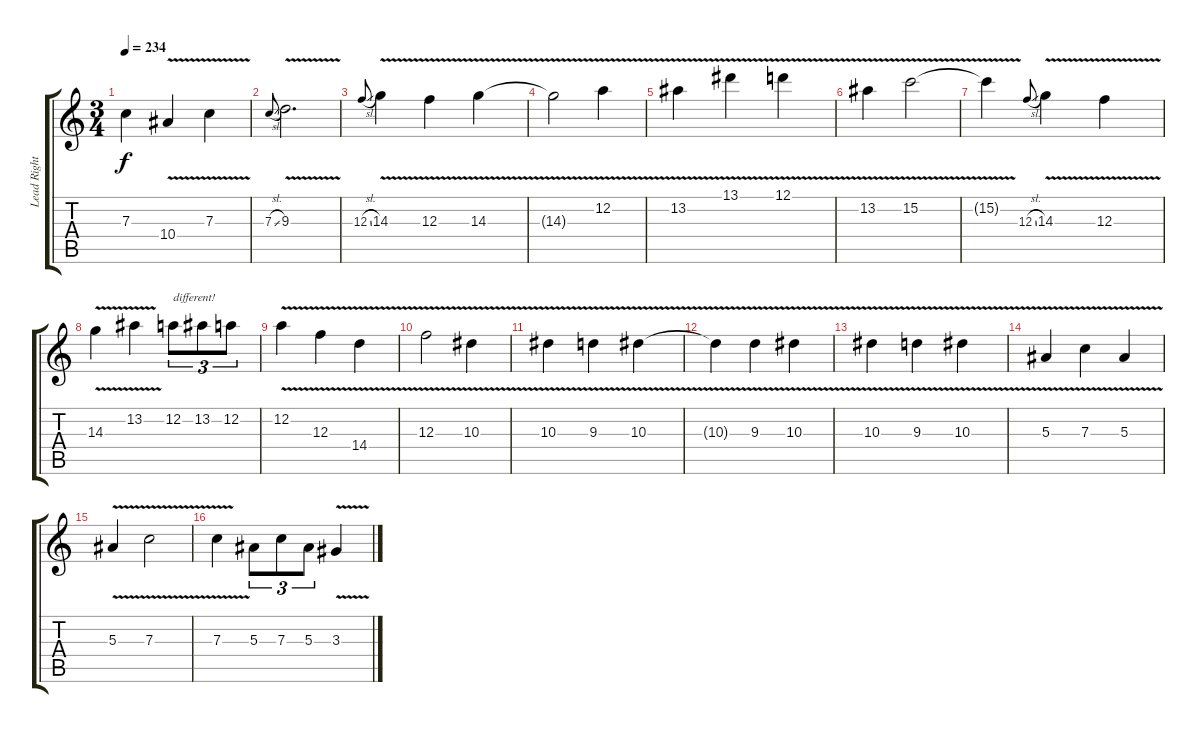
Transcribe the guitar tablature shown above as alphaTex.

\track ("Lead Right" "Lead Right") {instrument overdrivenguitar}
\staff {score tabs}
\tuning (D4 A3 F3 C3 G2 D2) {hide}
\ts (3 4)
\tempo 234
\clef g2
\ks c
7.3{t}.4{dy f} 10.4{v}.4 7.3{v}.4 |
7.3{sl}.8{gr onbeat} 9.3{v}.2{d} |
12.3{sl}.8{gr onbeat} 14.3{v}.4 12.3{v}.4 14.3{v}.4 |
14.3{t}.2 12.2{v}.4 |
13.2{v}.4 13.1{v}.4 12.1{v}.4 |
13.2{v}.4 15.2{v}.2 |
15.2{t}.4 12.3{sl}.8{gr onbeat} 14.3{v}.4 12.3{v}.4 |
14.3{v}.4 13.2{v}.4 12.2.8{tu (3 2) txt "different!"} 13.2.8{tu (3 2)} 12.2.8{tu (3 2)} |
12.2{v}.4 12.3{v}.4 14.4{v}.4 |
12.3{v}.2 10.3{v}.4 |
10.3{v}.4 9.3{v}.4 10.3{v}.4 |
10.3{t}.4 9.3{v}.4 10.3{v}.4 |
10.3{v}.4 9.3{v}.4 10.3{v}.4 |
5.3{v}.4 7.3{v}.4 5.3{v}.4 |
5.3{v}.4 7.3{v}.2 |
7.3{v}.4 5.3.8{tu (3 2)} 7.3.8{tu (3 2)} 5.3.8{tu (3 2)} 3.3{v}.4
